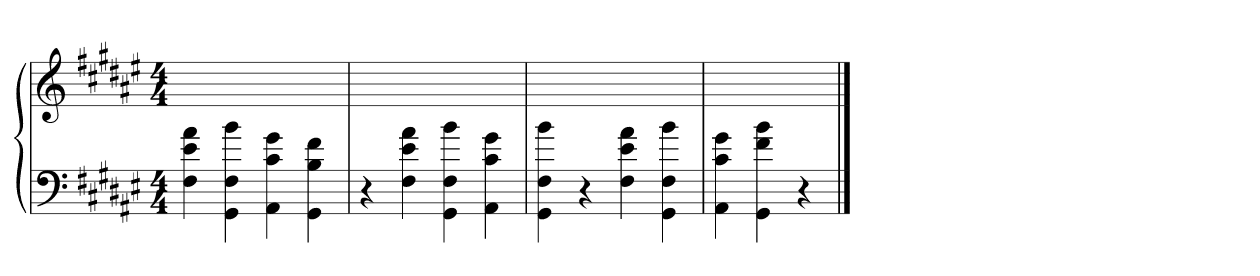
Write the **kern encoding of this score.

**kern	**kern
*part2	*part1
*staff2	*staff1
*clefF4	*clefG2
*k[f#c#g#d#a#e#]	*k[f#c#g#d#a#e#]
*F#:	*F#:
*M4/4	*M4/4
*MM60	*MM60
=1	=1
4F# 4e# 4a#	1ryy
4GG# 4F# 4b	.
4AA# 4c# 4g#	.
4GG# 4B 4f#	.
=2	=2
4r	1ryy
4F# 4e# 4a#	.
4GG# 4F# 4b	.
4AA# 4c# 4g#	.
=3	=3
4GG# 4F# 4b	1ryy
4r	.
4F# 4e# 4a#	.
4GG# 4F# 4b	.
=4	=4
4AA# 4c# 4g#	2.ryy
4GG# 4f# 4b	.
4r	.
==	==
*-	*-
